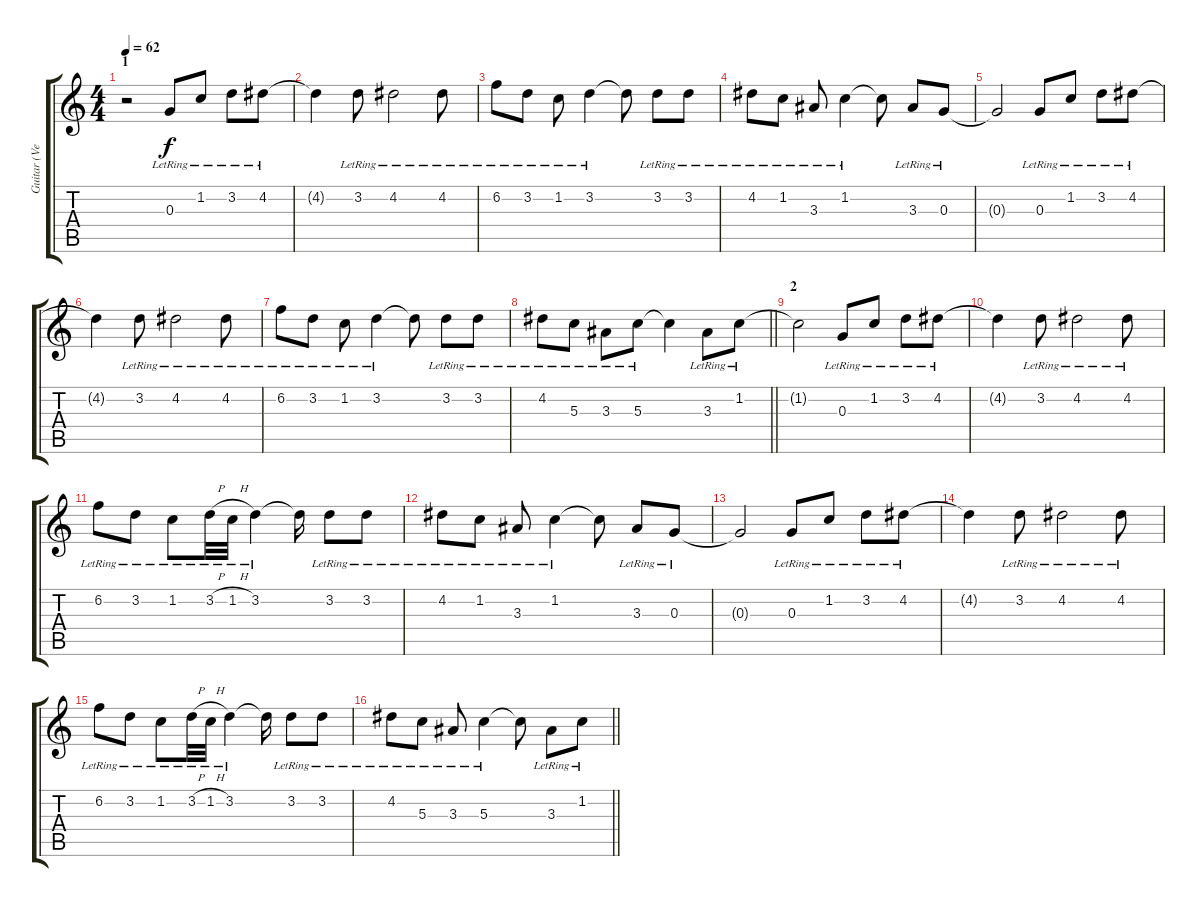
\track ("Guitar (Very easy)" "Guitar (Ve") {instrument acousticguitarsteel}
\staff {score tabs}
\tuning (E4 B3 G3 D3 A2 E2) {hide}
\ts (4 4)
\section ("" "1")
\tempo 62
\clef g2
\ks c
r.2{dy f instrument acousticguitarsteel} 0.3{lr}.8 1.2{lr}.8 3.2{lr}.8 4.2{lr}.8 |
4.2{t}.4 3.2{lr}.8 4.2{lr}.2 4.2{lr}.8 |
6.2{lr}.8 3.2{lr}.8 1.2{lr}.8 3.2{lr}.4 3.2{t}.8 3.2{lr}.8 3.2{lr}.8 |
4.2{lr}.8 1.2{lr}.8 3.3{lr}.8 1.2{lr}.4 1.2{t}.8 3.3{lr}.8 0.3{lr}.8 |
0.3{t}.2 0.3{lr}.8 1.2{lr}.8 3.2{lr}.8 4.2{lr}.8 |
4.2{t}.4 3.2{lr}.8 4.2{lr}.2 4.2{lr}.8 |
6.2{lr}.8 3.2{lr}.8 1.2{lr}.8 3.2{lr}.4 3.2{t}.8 3.2{lr}.8 3.2{lr}.8 |
\barLineRight lightlight
4.2{lr}.8 5.3{lr}.8 3.3{lr}.8 5.3{lr}.8 5.3{t}.4 3.3{lr}.8 1.2{lr}.8 |
\section ("" "2")
1.2{t}.2 0.3{lr}.8 1.2{lr}.8 3.2{lr}.8 4.2{lr}.8 |
4.2{t}.4 3.2{lr}.8 4.2{lr}.2 4.2{lr}.8 |
6.2{lr}.8 3.2{lr}.8 1.2{lr}.8 3.2{h lr}.32 1.2{h lr}.32 3.2{lr}.4 3.2{t}.16 3.2{lr}.8 3.2{lr}.8 |
4.2{lr}.8 1.2{lr}.8 3.3{lr}.8 1.2{lr}.4 1.2{t}.8 3.3{lr}.8 0.3{lr}.8 |
0.3{t}.2 0.3{lr}.8 1.2{lr}.8 3.2{lr}.8 4.2{lr}.8 |
4.2{t}.4 3.2{lr}.8 4.2{lr}.2 4.2{lr}.8 |
6.2{lr}.8 3.2{lr}.8 1.2{lr}.8 3.2{h lr}.32 1.2{h lr}.32 3.2{lr}.4 3.2{t}.16 3.2{lr}.8 3.2{lr}.8 |
\barLineRight lightlight
4.2{lr}.8 5.3{lr}.8 3.3{lr}.8 5.3{lr}.4 5.3{t}.8 3.3{lr}.8 1.2{lr}.8
